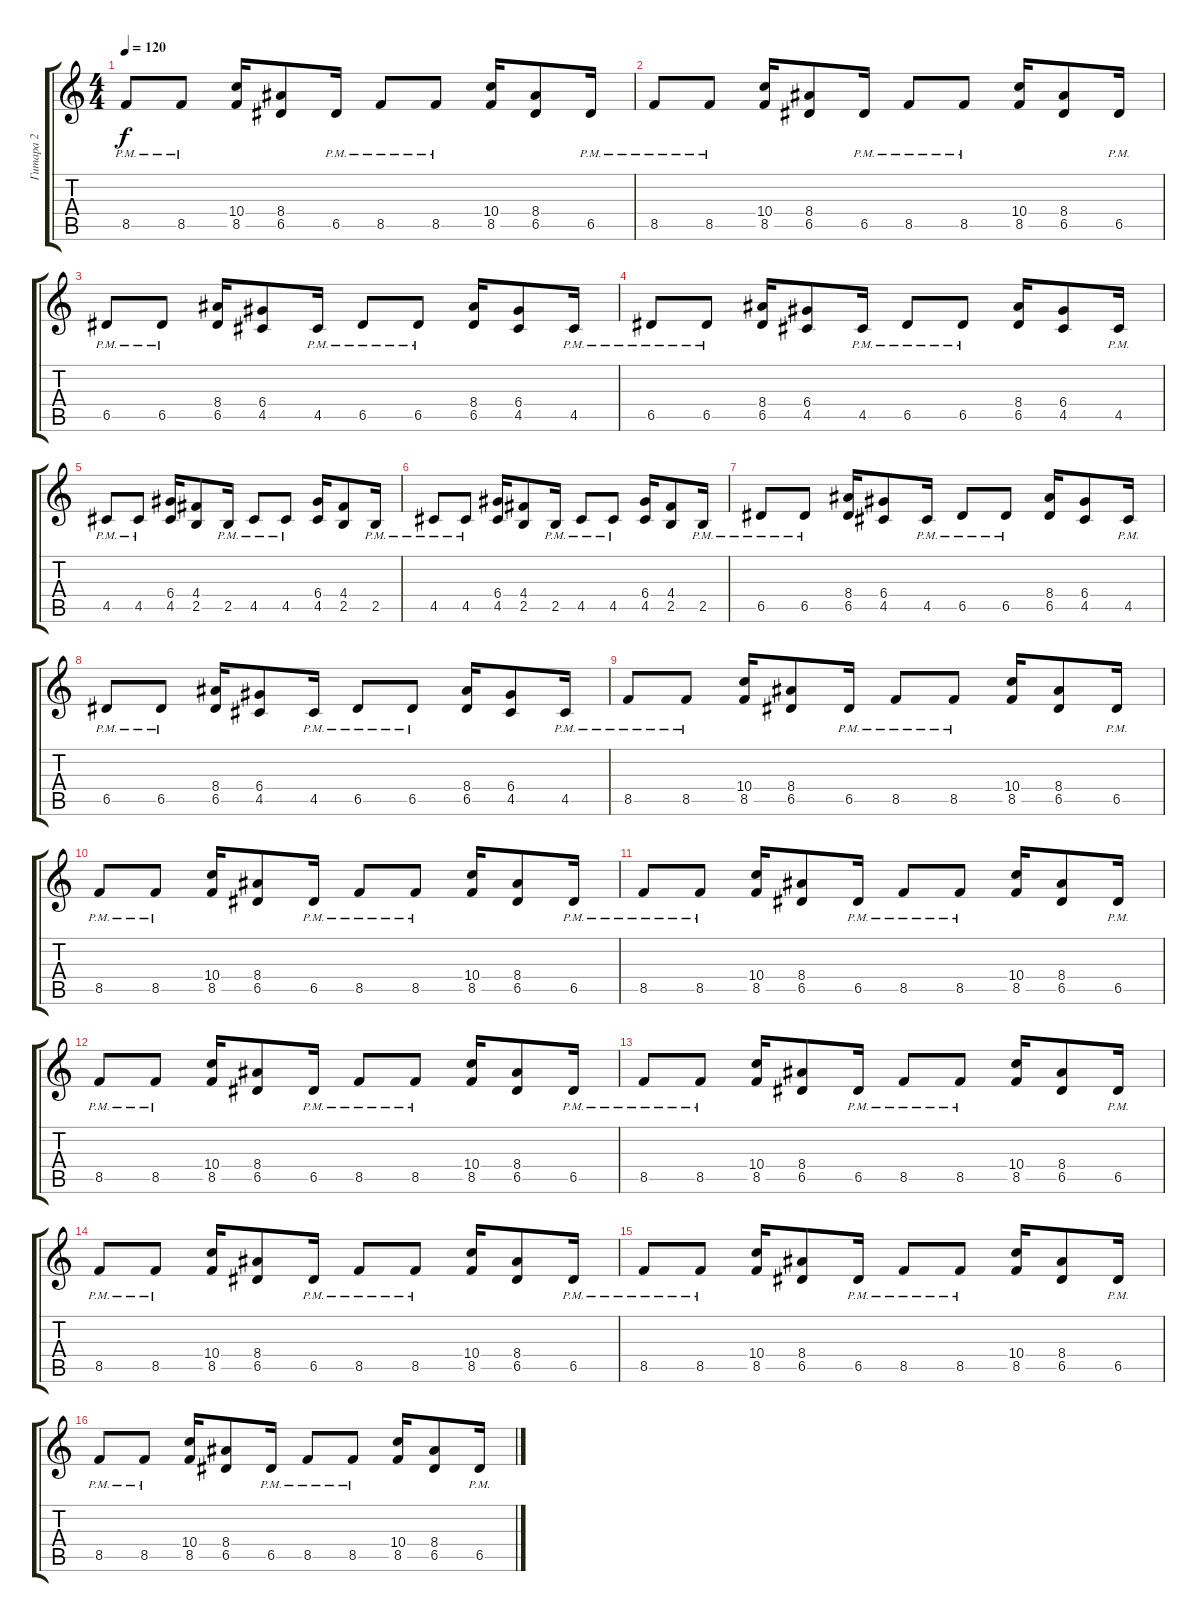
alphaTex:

\track ("Гитара 2" "Гитара 2") {instrument overdrivenguitar}
\staff {score tabs}
\tuning (E4 B3 G3 D3 A2 E2) {hide}
\ts (4 4)
\tempo 120
\clef g2
\ks c
8.5{pm}.8{dy f} 8.5{pm}.8 (10.4 8.5).16 (8.4 6.5).8 6.5{pm}.16 8.5{pm}.8 8.5{pm}.8 (10.4 8.5).16 (8.4 6.5).8 6.5{pm}.16 |
8.5{pm}.8 8.5{pm}.8 (10.4 8.5).16 (8.4 6.5).8 6.5{pm}.16 8.5{pm}.8 8.5{pm}.8 (10.4 8.5).16 (8.4 6.5).8 6.5{pm}.16 |
6.5{pm}.8 6.5{pm}.8 (8.4 6.5).16 (6.4 4.5).8 4.5{pm}.16 6.5{pm}.8 6.5{pm}.8 (8.4 6.5).16 (6.4 4.5).8 4.5{pm}.16 |
6.5{pm}.8 6.5{pm}.8 (8.4 6.5).16 (6.4 4.5).8 4.5{pm}.16 6.5{pm}.8 6.5{pm}.8 (8.4 6.5).16 (6.4 4.5).8 4.5{pm}.16 |
4.5{pm}.8 4.5{pm}.8 (6.4 4.5).16 (4.4 2.5).8 2.5{pm}.16 4.5{pm}.8 4.5{pm}.8 (6.4 4.5).16 (4.4 2.5).8 2.5{pm}.16 |
4.5{pm}.8 4.5{pm}.8 (6.4 4.5).16 (4.4 2.5).8 2.5{pm}.16 4.5{pm}.8 4.5{pm}.8 (6.4 4.5).16 (4.4 2.5).8 2.5{pm}.16 |
6.5{pm}.8 6.5{pm}.8 (8.4 6.5).16 (6.4 4.5).8 4.5{pm}.16 6.5{pm}.8 6.5{pm}.8 (8.4 6.5).16 (6.4 4.5).8 4.5{pm}.16 |
6.5{pm}.8 6.5{pm}.8 (8.4 6.5).16 (6.4 4.5).8 4.5{pm}.16 6.5{pm}.8 6.5{pm}.8 (8.4 6.5).16 (6.4 4.5).8 4.5{pm}.16 |
8.5{pm}.8 8.5{pm}.8 (10.4 8.5).16 (8.4 6.5).8 6.5{pm}.16 8.5{pm}.8 8.5{pm}.8 (10.4 8.5).16 (8.4 6.5).8 6.5{pm}.16 |
8.5{pm}.8 8.5{pm}.8 (10.4 8.5).16 (8.4 6.5).8 6.5{pm}.16 8.5{pm}.8 8.5{pm}.8 (10.4 8.5).16 (8.4 6.5).8 6.5{pm}.16 |
8.5{pm}.8 8.5{pm}.8 (10.4 8.5).16 (8.4 6.5).8 6.5{pm}.16 8.5{pm}.8 8.5{pm}.8 (10.4 8.5).16 (8.4 6.5).8 6.5{pm}.16 |
8.5{pm}.8 8.5{pm}.8 (10.4 8.5).16 (8.4 6.5).8 6.5{pm}.16 8.5{pm}.8 8.5{pm}.8 (10.4 8.5).16 (8.4 6.5).8 6.5{pm}.16 |
8.5{pm}.8 8.5{pm}.8 (10.4 8.5).16 (8.4 6.5).8 6.5{pm}.16 8.5{pm}.8 8.5{pm}.8 (10.4 8.5).16 (8.4 6.5).8 6.5{pm}.16 |
8.5{pm}.8 8.5{pm}.8 (10.4 8.5).16 (8.4 6.5).8 6.5{pm}.16 8.5{pm}.8 8.5{pm}.8 (10.4 8.5).16 (8.4 6.5).8 6.5{pm}.16 |
8.5{pm}.8 8.5{pm}.8 (10.4 8.5).16 (8.4 6.5).8 6.5{pm}.16 8.5{pm}.8 8.5{pm}.8 (10.4 8.5).16 (8.4 6.5).8 6.5{pm}.16 |
8.5{pm}.8 8.5{pm}.8 (10.4 8.5).16 (8.4 6.5).8 6.5{pm}.16 8.5{pm}.8 8.5{pm}.8 (10.4 8.5).16 (8.4 6.5).8 6.5{pm}.16
